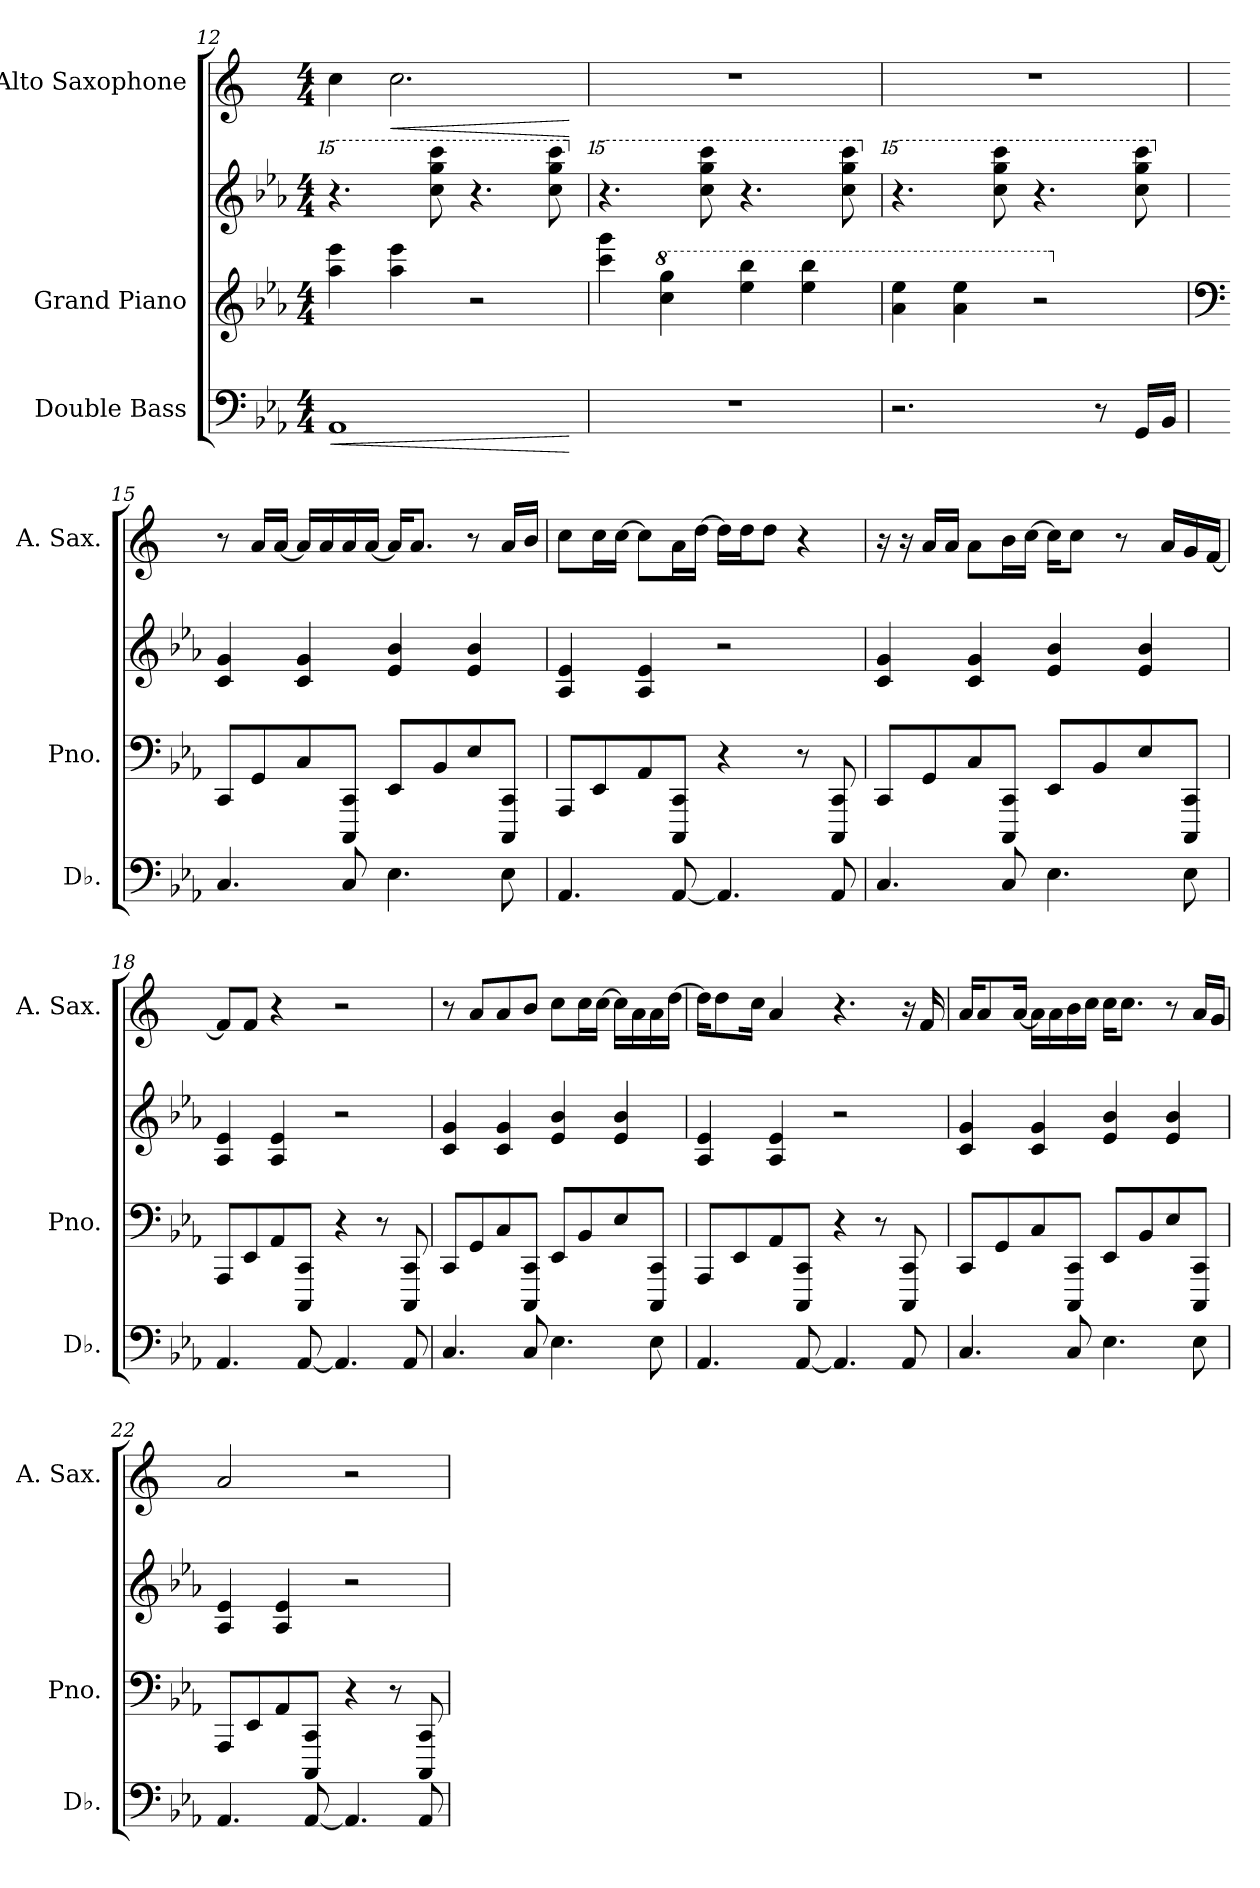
**kern	**dynam	**kern	**kern	**kern	**dynam
*part3	*part3	*part2	*part2	*part1	*part1
*staff4	*staff4	*staff3	*staff2	*staff1	*staff1
*I"Double Bass	*	*I"Grand Piano	*	*I"Alto Saxophone	*
*I'Db.	*	*I'Pno.	*	*I'A. Sax.	*
*clefF4	*	*clefG2	*clefG2	*clefG2	*
*ITrd7c12	*	*	*	*ITrd5c9	*
*k[b-e-a-]	*	*k[b-e-a-]	*k[b-e-a-]	*k[b-e-a-]	*
*M4/4	*	*M4/4	*M4/4	*M4/4	*
=12	=12	=12	=12	=12	=12
!	!LO:HP:b	!	!	!	!
*	*	*	*15ma	*	*
1AAA-	<	4aa-\ 4eee-\	4.r	4e-\	.
!	!	!	!	!	!LO:HP:b
.	.	4aa-\ 4eee-\	.	2.e-\	<
.	.	.	8cccc\ 8gggg\ 8ccccc\	.	.
.	.	2r	4.r	.	.
.	.	.	8cccc\ 8gggg\ 8ccccc\	.	.
.	[	.	.	.	[
=13	=13	=13	=13	=13	=13
*	*	*	*X15ma	*	*
*	*	*	*15ma	*	*
1r	.	4ccc\ 4ggg\	4.r	1r	.
*	*	*8va	*	*	*
.	.	4ccc\ 4ggg\	.	.	.
.	.	.	8cccc\ 8gggg\ 8ccccc\	.	.
.	.	4eee-\ 4bbb-\	4.r	.	.
.	.	4eee-\ 4bbb-\	.	.	.
.	.	.	8cccc\ 8gggg\ 8ccccc\	.	.
!!LO:PB:g=z
=14	=14	=14	=14	=14	=14
*	*	*	*X15ma	*	*
*	*	*	*15ma	*	*
2.r	.	4aa-\ 4eee-\	4.r	1r	.
.	.	4aa-\ 4eee-\	.	.	.
.	.	.	8cccc\ 8gggg\ 8ccccc\	.	.
.	.	2r	4.r	.	.
8r	.	.	.	.	.
16GGG/LL	.	.	8cccc\ 8gggg\ 8ccccc\	.	.
16BBB-/JJ	.	.	.	.	.
=15	=15	=15	=15	=15	=15
*	*	*clefF4	*	*	*
*	*	*X8va	*	*	*
*	*	*	*X15ma	*	*
4.CC/	.	8CC/L	4c/ 4g/	8r	.
.	.	8GG/	.	16c/LL	.
.	.	.	.	[16c/JJ	.
.	.	8C/	4c/ 4g/	16c/LL]	.
.	.	.	.	16c/	.
8CC/	.	8CCC/ 8CC/J	.	16c/	.
.	.	.	.	[16c/JJ	.
4.EE-\	.	8EE-/L	4e-/ 4b-/	16c/KL]	.
.	.	.	.	8.c/J	.
.	.	8BB-/	.	.	.
.	.	8E-/	4e-/ 4b-/	8r	.
8EE-\	.	8CCC/ 8CC/J	.	16c/LL	.
.	.	.	.	16d/JJ	.
=16	=16	=16	=16	=16	=16
4.AAA-/	.	8AAA-/L	4A-/ 4e-/	8e-\L	.
.	.	8EE-/	.	16e-\L	.
.	.	.	.	[16e-\JJ	.
.	.	8AA-/	4A-/ 4e-/	8e-\L]	.
[8AAA-/	.	8CCC/ 8CC/J	.	16c\L	.
.	.	.	.	[16f\JJ	.
4.AAA-/]	.	4r	2r	16f\LL]	.
.	.	.	.	16f\J	.
.	.	.	.	8f\J	.
.	.	8r	.	4r	.
8AAA-/	.	8CCC/ 8CC/	.	.	.
!!LO:LB:g=z
=17	=17	=17	=17	=17	=17
4.CC/	.	8CC/L	4c/ 4g/	16r	.
.	.	.	.	16r	.
.	.	8GG/	.	16c/LL	.
.	.	.	.	16c/JJ	.
.	.	8C/	4c/ 4g/	8c\L	.
8CC/	.	8CCC/ 8CC/J	.	16d\L	.
.	.	.	.	[16e-\JJ	.
4.EE-\	.	8EE-/L	4e-/ 4b-/	16e-\KL]	.
.	.	.	.	8e-\J	.
.	.	8BB-/	.	.	.
.	.	.	.	8r	.
.	.	8E-/	4e-/ 4b-/	.	.
.	.	.	.	16c/LL	.
8EE-\	.	8CCC/ 8CC/J	.	16B-/	.
.	.	.	.	[16A-/JJ	.
=18	=18	=18	=18	=18	=18
4.AAA-/	.	8AAA-/L	4A-/ 4e-/	8A-/L]	.
.	.	8EE-/	.	8A-/J	.
.	.	8AA-/	4A-/ 4e-/	4r	.
[8AAA-/	.	8CCC/ 8CC/J	.	.	.
4.AAA-/]	.	4r	2r	2r	.
.	.	8r	.	.	.
8AAA-/	.	8CCC/ 8CC/	.	.	.
=19	=19	=19	=19	=19	=19
4.CC/	.	8CC/L	4c/ 4g/	8r	.
.	.	8GG/	.	8c/L	.
.	.	8C/	4c/ 4g/	8c/	.
8CC/	.	8CCC/ 8CC/J	.	8d/J	.
4.EE-\	.	8EE-/L	4e-/ 4b-/	8e-\L	.
.	.	8BB-/	.	16e-\L	.
.	.	.	.	[16e-\JJ	.
.	.	8E-/	4e-/ 4b-/	16e-\LL]	.
.	.	.	.	16c\	.
8EE-\	.	8CCC/ 8CC/J	.	16c\	.
.	.	.	.	[16f\JJ	.
!!LO:PB:g=z
=20	=20	=20	=20	=20	=20
4.AAA-/	.	8AAA-/L	4A-/ 4e-/	16f\KL]	.
.	.	.	.	8f\	.
.	.	8EE-/	.	.	.
.	.	.	.	16e-\Jk	.
.	.	8AA-/	4A-/ 4e-/	4c/	.
[8AAA-/	.	8CCC/ 8CC/J	.	.	.
4.AAA-/]	.	4r	2r	4.r	.
.	.	8r	.	.	.
8AAA-/	.	8CCC/ 8CC/	.	16r	.
.	.	.	.	16A-/	.
=21	=21	=21	=21	=21	=21
4.CC/	.	8CC/L	4c/ 4g/	16c/KL	.
.	.	.	.	8c/	.
.	.	8GG/	.	.	.
.	.	.	.	[16c/Jk	.
.	.	8C/	4c/ 4g/	16c\LL]	.
.	.	.	.	16c\	.
8CC/	.	8CCC/ 8CC/J	.	16d\	.
.	.	.	.	16e-\JJ	.
4.EE-\	.	8EE-/L	4e-/ 4b-/	16e-\KL	.
.	.	.	.	8.e-\J	.
.	.	8BB-/	.	.	.
.	.	8E-/	4e-/ 4b-/	8r	.
8EE-\	.	8CCC/ 8CC/J	.	16c/LL	.
.	.	.	.	16B-/JJ	.
=22	=22	=22	=22	=22	=22
4.AAA-/	.	8AAA-/L	4A-/ 4e-/	2c/	.
.	.	8EE-/	.	.	.
.	.	8AA-/	4A-/ 4e-/	.	.
[8AAA-/	.	8CCC/ 8CC/J	.	.	.
4.AAA-/]	.	4r	2r	2r	.
.	.	8r	.	.	.
8AAA-/	.	8CCC/ 8CC/	.	.	.
=	=	=	=	=	=
*-	*-	*-	*-	*-	*-
